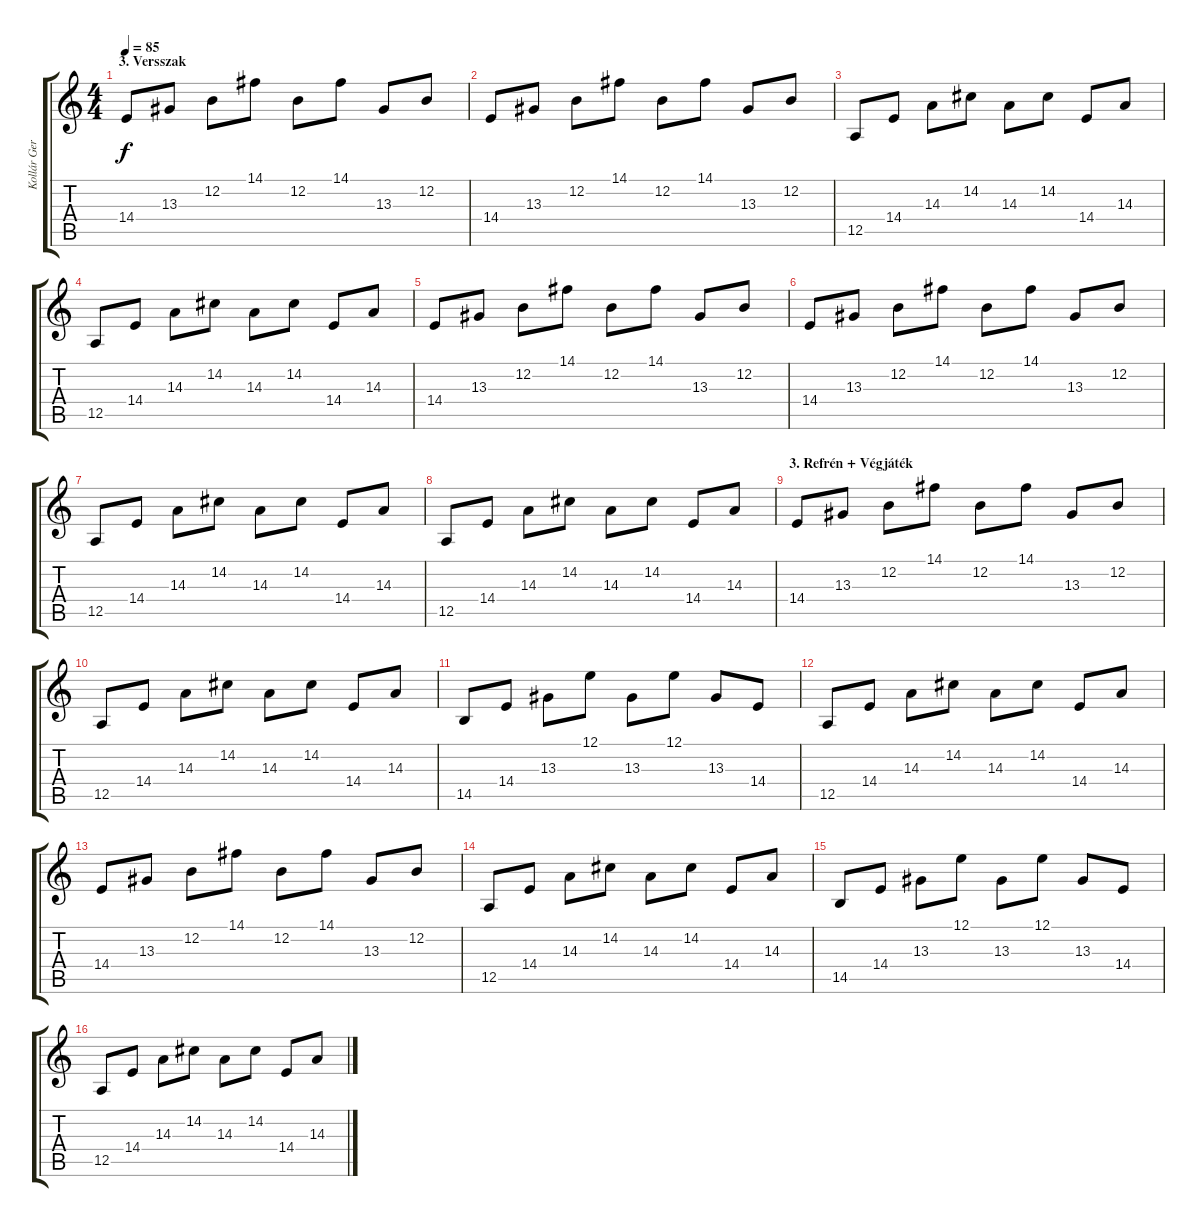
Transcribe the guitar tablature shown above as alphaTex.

\track ("Kollár Gergõ - Zongora" "Kollár Ger") {instrument acousticgrandpiano}
\staff {score tabs}
\tuning (E4 B3 G3 D3 A2 E2) {hide}
\ts (4 4)
\section ("" "3. Versszak")
\tempo 85
\clef g2
\ks c
14.4.8{dy f} 13.3.8 12.2.8 14.1.8 12.2.8 14.1.8 13.3.8 12.2.8 |
14.4.8 13.3.8 12.2.8 14.1.8 12.2.8 14.1.8 13.3.8 12.2.8 |
12.5.8 14.4.8 14.3.8 14.2.8 14.3.8 14.2.8 14.4.8 14.3.8 |
12.5.8 14.4.8 14.3.8 14.2.8 14.3.8 14.2.8 14.4.8 14.3.8 |
14.4.8 13.3.8 12.2.8 14.1.8 12.2.8 14.1.8 13.3.8 12.2.8 |
14.4.8 13.3.8 12.2.8 14.1.8 12.2.8 14.1.8 13.3.8 12.2.8 |
12.5.8 14.4.8 14.3.8 14.2.8 14.3.8 14.2.8 14.4.8 14.3.8 |
12.5.8 14.4.8 14.3.8 14.2.8 14.3.8 14.2.8 14.4.8 14.3.8 |
\section ("" "3. Refrén + Végjáték")
14.4.8 13.3.8 12.2.8 14.1.8 12.2.8 14.1.8 13.3.8 12.2.8 |
12.5.8 14.4.8 14.3.8 14.2.8 14.3.8 14.2.8 14.4.8 14.3.8 |
14.5.8 14.4.8 13.3.8 12.1.8 13.3.8 12.1.8 13.3.8 14.4.8 |
12.5.8 14.4.8 14.3.8 14.2.8 14.3.8 14.2.8 14.4.8 14.3.8 |
14.4.8 13.3.8 12.2.8 14.1.8 12.2.8 14.1.8 13.3.8 12.2.8 |
12.5.8 14.4.8 14.3.8 14.2.8 14.3.8 14.2.8 14.4.8 14.3.8 |
14.5.8 14.4.8 13.3.8 12.1.8 13.3.8 12.1.8 13.3.8 14.4.8 |
12.5.8 14.4.8 14.3.8 14.2.8 14.3.8 14.2.8 14.4.8 14.3.8
